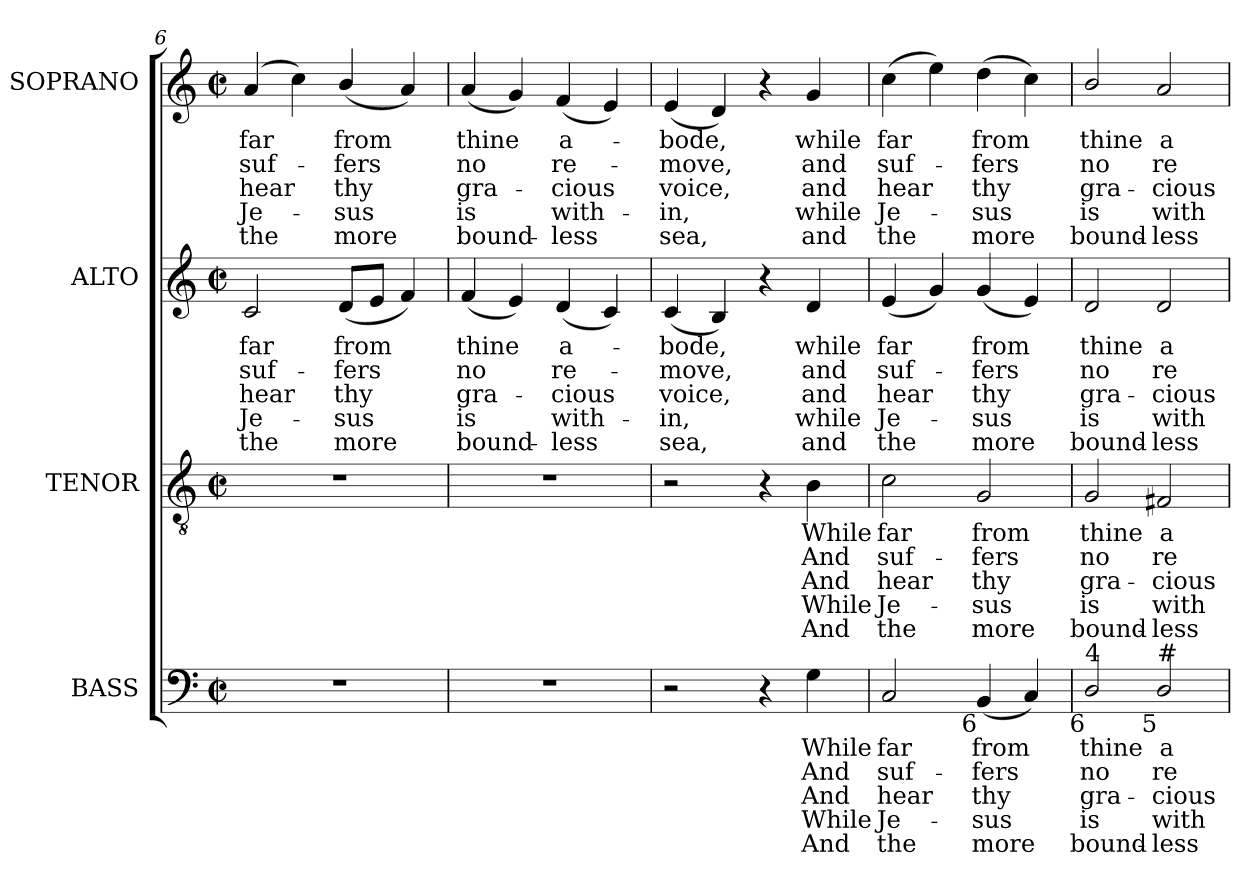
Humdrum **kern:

**kern	**text	**text	**text	**text	**text	**kern	**text	**text	**text	**text	**text	**kern	**text	**text	**text	**text	**text	**kern	**text	**text	**text	**text	**text
*part4	*part4	*part4	*part4	*part4	*part4	*part3	*part3	*part3	*part3	*part3	*part3	*part2	*part2	*part2	*part2	*part2	*part2	*part1	*part1	*part1	*part1	*part1	*part1
*staff4	*staff4	*staff4	*staff4	*staff4	*staff4	*staff3	*staff3	*staff3	*staff3	*staff3	*staff3	*staff2	*staff2	*staff2	*staff2	*staff2	*staff2	*staff1	*staff1	*staff1	*staff1	*staff1	*staff1
*I"BASS	*	*	*	*	*	*I"TENOR	*	*	*	*	*	*I"ALTO	*	*	*	*	*	*I"SOPRANO	*	*	*	*	*
*I'B.	*	*	*	*	*	*I'T.	*	*	*	*	*	*I'A.	*	*	*	*	*	*I'S.	*	*	*	*	*
*clefF4	*	*	*	*	*	*clefGv2	*	*	*	*	*	*clefG2	*	*	*	*	*	*clefG2	*	*	*	*	*
*	*	*	*	*	*	*ITrd7c12	*	*	*	*	*	*	*	*	*	*	*	*	*	*	*	*	*
*k[]	*	*	*	*	*	*k[]	*	*	*	*	*	*k[]	*	*	*	*	*	*k[]	*	*	*	*	*
*C:	*	*	*	*	*	*C:	*	*	*	*	*	*C:	*	*	*	*	*	*C:	*	*	*	*	*
*M2/2	*	*	*	*	*	*M2/2	*	*	*	*	*	*M2/2	*	*	*	*	*	*M2/2	*	*	*	*	*
*met(c|)	*	*	*	*	*	*met(c|)	*	*	*	*	*	*met(c|)	*	*	*	*	*	*met(c|)	*	*	*	*	*
=6	=6	=6	=6	=6	=6	=6	=6	=6	=6	=6	=6	=6	=6	=6	=6	=6	=6	=6	=6	=6	=6	=6	=6
!	!	!	!	!	!	!	!	!	!	!	!	!	!LO:LY:b:color=#000000	!LO:LY:b:color=#000000	!LO:LY:b:color=#000000	!LO:LY:b:color=#000000	!LO:LY:b:color=#000000	!	!	!	!	!	!
!	!	!	!	!	!	!	!	!	!	!	!	!	!	!	!	!	!	!	!LO:LY:b:color=#000000	!LO:LY:b:color=#000000	!LO:LY:b:color=#000000	!LO:LY:b:color=#000000	!LO:LY:b:color=#000000
1r	.	.	.	.	.	1r	.	.	.	.	.	2ci/	far	suf-	hear	Je-	-the	(4ai/	far	suf-	hear	Je-	-the
.	.	.	.	.	.	.	.	.	.	.	.	.	.	.	.	.	.	4cci\)	.	.	.	.	.
!	!	!	!	!	!	!	!	!	!	!	!	!	!LO:LY:b:color=#000000	!LO:LY:b:color=#000000	!LO:LY:b:color=#000000	!LO:LY:b:color=#000000	!LO:LY:b:color=#000000	!	!	!	!	!	!
!	!	!	!	!	!	!	!	!	!	!	!	!	!	!	!	!	!	!	!LO:LY:b:color=#000000	!LO:LY:b:color=#000000	!LO:LY:b:color=#000000	!LO:LY:b:color=#000000	!LO:LY:b:color=#000000
.	.	.	.	.	.	.	.	.	.	.	.	(8di/L	from	-fers	thy	sus	more	(4bi/	from	-fers	thy	sus	more
.	.	.	.	.	.	.	.	.	.	.	.	8ei/J	.	.	.	.	.	.	.	.	.	.	.
.	.	.	.	.	.	.	.	.	.	.	.	4fi/)	.	.	.	.	.	4ai/)	.	.	.	.	.
=7	=7	=7	=7	=7	=7	=7	=7	=7	=7	=7	=7	=7	=7	=7	=7	=7	=7	=7	=7	=7	=7	=7	=7
!	!	!	!	!	!	!	!	!	!	!	!	!	!LO:LY:b:color=#000000	!LO:LY:b:color=#000000	!LO:LY:b:color=#000000	!LO:LY:b:color=#000000	!LO:LY:b:color=#000000	!	!	!	!	!	!
!	!	!	!	!	!	!	!	!	!	!	!	!	!	!	!	!	!	!	!LO:LY:b:color=#000000	!LO:LY:b:color=#000000	!LO:LY:b:color=#000000	!LO:LY:b:color=#000000	!LO:LY:b:color=#000000
1r	.	.	.	.	.	1r	.	.	.	.	.	(4fi/	thine	no	gra-	-is	bound-	(4ai/	thine	no	gra-	-is	bound-
.	.	.	.	.	.	.	.	.	.	.	.	4ei/)	.	.	.	.	.	4gi/)	.	.	.	.	.
!	!	!	!	!	!	!	!	!	!	!	!	!	!LO:LY:b:color=#000000	!LO:LY:b:color=#000000	!LO:LY:b:color=#000000	!LO:LY:b:color=#000000	!LO:LY:b:color=#000000	!	!	!	!	!	!
!	!	!	!	!	!	!	!	!	!	!	!	!	!	!	!	!	!	!	!LO:LY:b:color=#000000	!LO:LY:b:color=#000000	!LO:LY:b:color=#000000	!LO:LY:b:color=#000000	!LO:LY:b:color=#000000
.	.	.	.	.	.	.	.	.	.	.	.	(4di/	a-	re-	-cious	with-	-less	(4fi/	a-	re-	-cious	with-	-less
.	.	.	.	.	.	.	.	.	.	.	.	4ci/)	.	.	.	.	.	4ei/)	.	.	.	.	.
!!LO:LB:g=z
=8	=8	=8	=8	=8	=8	=8	=8	=8	=8	=8	=8	=8	=8	=8	=8	=8	=8	=8	=8	=8	=8	=8	=8
!	!	!	!	!	!	!	!	!	!	!	!	!	!LO:LY:b:color=#000000	!LO:LY:b:color=#000000	!LO:LY:b:color=#000000	!LO:LY:b:color=#000000	!LO:LY:b:color=#000000	!	!	!	!	!	!
!	!	!	!	!	!	!	!	!	!	!	!	!	!	!	!	!	!	!	!LO:LY:b:color=#000000	!LO:LY:b:color=#000000	!LO:LY:b:color=#000000	!LO:LY:b:color=#000000	!LO:LY:b:color=#000000
2r	.	.	.	.	.	2r	.	.	.	.	.	(4ci/	-bode,	-move,	voice,	in,	sea,	(4ei/	-bode,	-move,	voice,	in,	sea,
.	.	.	.	.	.	.	.	.	.	.	.	4Bi/)	.	.	.	.	.	4di/)	.	.	.	.	.
4r	.	.	.	.	.	4r	.	.	.	.	.	4r	.	.	.	.	.	4r	.	.	.	.	.
!	!LO:LY:b:color=#000000	!LO:LY:b:color=#000000	!LO:LY:b:color=#000000	!LO:LY:b:color=#000000	!LO:LY:b:color=#000000	!	!	!	!	!	!	!	!	!	!	!	!	!	!	!	!	!	!
!	!	!	!	!	!	!	!LO:LY:b:color=#000000	!LO:LY:b:color=#000000	!LO:LY:b:color=#000000	!LO:LY:b:color=#000000	!LO:LY:b:color=#000000	!	!	!	!	!	!	!	!	!	!	!	!
!	!	!	!	!	!	!	!	!	!	!	!	!	!LO:LY:b:color=#000000	!LO:LY:b:color=#000000	!LO:LY:b:color=#000000	!LO:LY:b:color=#000000	!LO:LY:b:color=#000000	!	!	!	!	!	!
!	!	!	!	!	!	!	!	!	!	!	!	!	!	!	!	!	!	!	!LO:LY:b:color=#000000	!LO:LY:b:color=#000000	!LO:LY:b:color=#000000	!LO:LY:b:color=#000000	!LO:LY:b:color=#000000
4Gi\	While	And	And	While	And	4BBi\	While	And	And	While	And	4di/	while	and	and	while	and	4gi/	while	and	and	while	and
=9	=9	=9	=9	=9	=9	=9	=9	=9	=9	=9	=9	=9	=9	=9	=9	=9	=9	=9	=9	=9	=9	=9	=9
!	!LO:LY:b:color=#000000	!LO:LY:b:color=#000000	!LO:LY:b:color=#000000	!LO:LY:b:color=#000000	!LO:LY:b:color=#000000	!	!	!	!	!	!	!	!	!	!	!	!	!	!	!	!	!	!
!	!	!	!	!	!	!	!LO:LY:b:color=#000000	!LO:LY:b:color=#000000	!LO:LY:b:color=#000000	!LO:LY:b:color=#000000	!LO:LY:b:color=#000000	!	!	!	!	!	!	!	!	!	!	!	!
!	!	!	!	!	!	!	!	!	!	!	!	!	!LO:LY:b:color=#000000	!LO:LY:b:color=#000000	!LO:LY:b:color=#000000	!LO:LY:b:color=#000000	!LO:LY:b:color=#000000	!	!	!	!	!	!
!	!	!	!	!	!	!	!	!	!	!	!	!	!	!	!	!	!	!	!LO:LY:b:color=#000000	!LO:LY:b:color=#000000	!LO:LY:b:color=#000000	!LO:LY:b:color=#000000	!LO:LY:b:color=#000000
2Ci/	far	suf-	hear	Je-	-the	2Ci\	far	suf-	hear	Je-	-the	(4ei/	far	suf-	hear	Je-	-the	(4cci\	far	suf-	hear	Je-	-the
.	.	.	.	.	.	.	.	.	.	.	.	4gi/)	.	.	.	.	.	4eei\)	.	.	.	.	.
!	!LO:LY:b:color=#000000	!LO:LY:b:color=#000000	!LO:LY:b:color=#000000	!LO:LY:b:color=#000000	!LO:LY:b:color=#000000	!	!	!	!	!	!	!	!	!	!	!	!	!	!	!	!	!	!
!	!	!	!	!	!	!	!LO:LY:b:color=#000000	!LO:LY:b:color=#000000	!LO:LY:b:color=#000000	!LO:LY:b:color=#000000	!LO:LY:b:color=#000000	!	!	!	!	!	!	!	!	!	!	!	!
!	!	!	!	!	!	!	!	!	!	!	!	!	!LO:LY:b:color=#000000	!LO:LY:b:color=#000000	!LO:LY:b:color=#000000	!LO:LY:b:color=#000000	!LO:LY:b:color=#000000	!	!	!	!	!	!
!LO:TX:b:rj:t=6	!	!	!	!	!	!	!	!	!	!	!	!	!	!	!	!	!	!	!	!	!	!	!
!	!	!	!	!	!	!	!	!	!	!	!	!	!	!	!	!	!	!	!LO:LY:b:color=#000000	!LO:LY:b:color=#000000	!LO:LY:b:color=#000000	!LO:LY:b:color=#000000	!LO:LY:b:color=#000000
(4BBi/	from	-fers	thy	sus	more	2GGi/	from	-fers	thy	sus	more	(4gi/	from	-fers	thy	sus	more	(4ddi\	from	-fers	thy	sus	more
4Ci/)	.	.	.	.	.	.	.	.	.	.	.	4ei/)	.	.	.	.	.	4cci\)	.	.	.	.	.
=10	=10	=10	=10	=10	=10	=10	=10	=10	=10	=10	=10	=10	=10	=10	=10	=10	=10	=10	=10	=10	=10	=10	=10
!	!LO:LY:b:color=#000000	!LO:LY:b:color=#000000	!LO:LY:b:color=#000000	!LO:LY:b:color=#000000	!LO:LY:b:color=#000000	!	!	!	!	!	!	!	!	!	!	!	!	!	!	!	!	!	!
!	!	!	!	!	!	!	!LO:LY:b:color=#000000	!LO:LY:b:color=#000000	!LO:LY:b:color=#000000	!LO:LY:b:color=#000000	!LO:LY:b:color=#000000	!	!	!	!	!	!	!	!	!	!	!	!
!	!	!	!	!	!	!	!	!	!	!	!	!	!LO:LY:b:color=#000000	!LO:LY:b:color=#000000	!LO:LY:b:color=#000000	!LO:LY:b:color=#000000	!LO:LY:b:color=#000000	!	!	!	!	!	!
!LO:TX:b:rj:t=6	!	!	!	!	!	!	!	!	!	!	!	!	!	!	!	!	!	!	!	!	!	!	!
!LO:TX:t=4	!	!	!	!	!	!	!	!	!	!	!	!	!	!	!	!	!	!	!	!	!	!	!
!	!	!	!	!	!	!	!	!	!	!	!	!	!	!	!	!	!	!	!LO:LY:b:color=#000000	!LO:LY:b:color=#000000	!LO:LY:b:color=#000000	!LO:LY:b:color=#000000	!LO:LY:b:color=#000000
2Di/	thine	no	gra-	-is	bound-	2GGi/	thine	no	gra-	-is	bound-	2di/	thine	no	gra-	-is	bound-	2bi/	thine	no	gra-	-is	bound-
!	!LO:LY:b:color=#000000	!LO:LY:b:color=#000000	!LO:LY:b:color=#000000	!LO:LY:b:color=#000000	!LO:LY:b:color=#000000	!	!	!	!	!	!	!	!	!	!	!	!	!	!	!	!	!	!
!	!	!	!	!	!	!	!LO:LY:b:color=#000000	!LO:LY:b:color=#000000	!LO:LY:b:color=#000000	!LO:LY:b:color=#000000	!LO:LY:b:color=#000000	!	!	!	!	!	!	!	!	!	!	!	!
!	!	!	!	!	!	!	!	!	!	!	!	!	!LO:LY:b:color=#000000	!LO:LY:b:color=#000000	!LO:LY:b:color=#000000	!LO:LY:b:color=#000000	!LO:LY:b:color=#000000	!	!	!	!	!	!
!LO:TX:b:rj:t=5	!	!	!	!	!	!	!	!	!	!	!	!	!	!	!	!	!	!	!	!	!	!	!
!LO:TX:t=#	!	!	!	!	!	!	!	!	!	!	!	!	!	!	!	!	!	!	!	!	!	!	!
!	!	!	!	!	!	!	!	!	!	!	!	!	!	!	!	!	!	!	!LO:LY:b:color=#000000	!LO:LY:b:color=#000000	!LO:LY:b:color=#000000	!LO:LY:b:color=#000000	!LO:LY:b:color=#000000
2Di/	a-	re-	-cious	with-	-less	2FF#Xi/	a-	re-	-cious	with-	-less	2di/	a-	re-	-cious	with-	-less	2ai/	a-	re-	-cious	with-	-less
=	=	=	=	=	=	=	=	=	=	=	=	=	=	=	=	=	=	=	=	=	=	=	=
*-	*-	*-	*-	*-	*-	*-	*-	*-	*-	*-	*-	*-	*-	*-	*-	*-	*-	*-	*-	*-	*-	*-	*-
